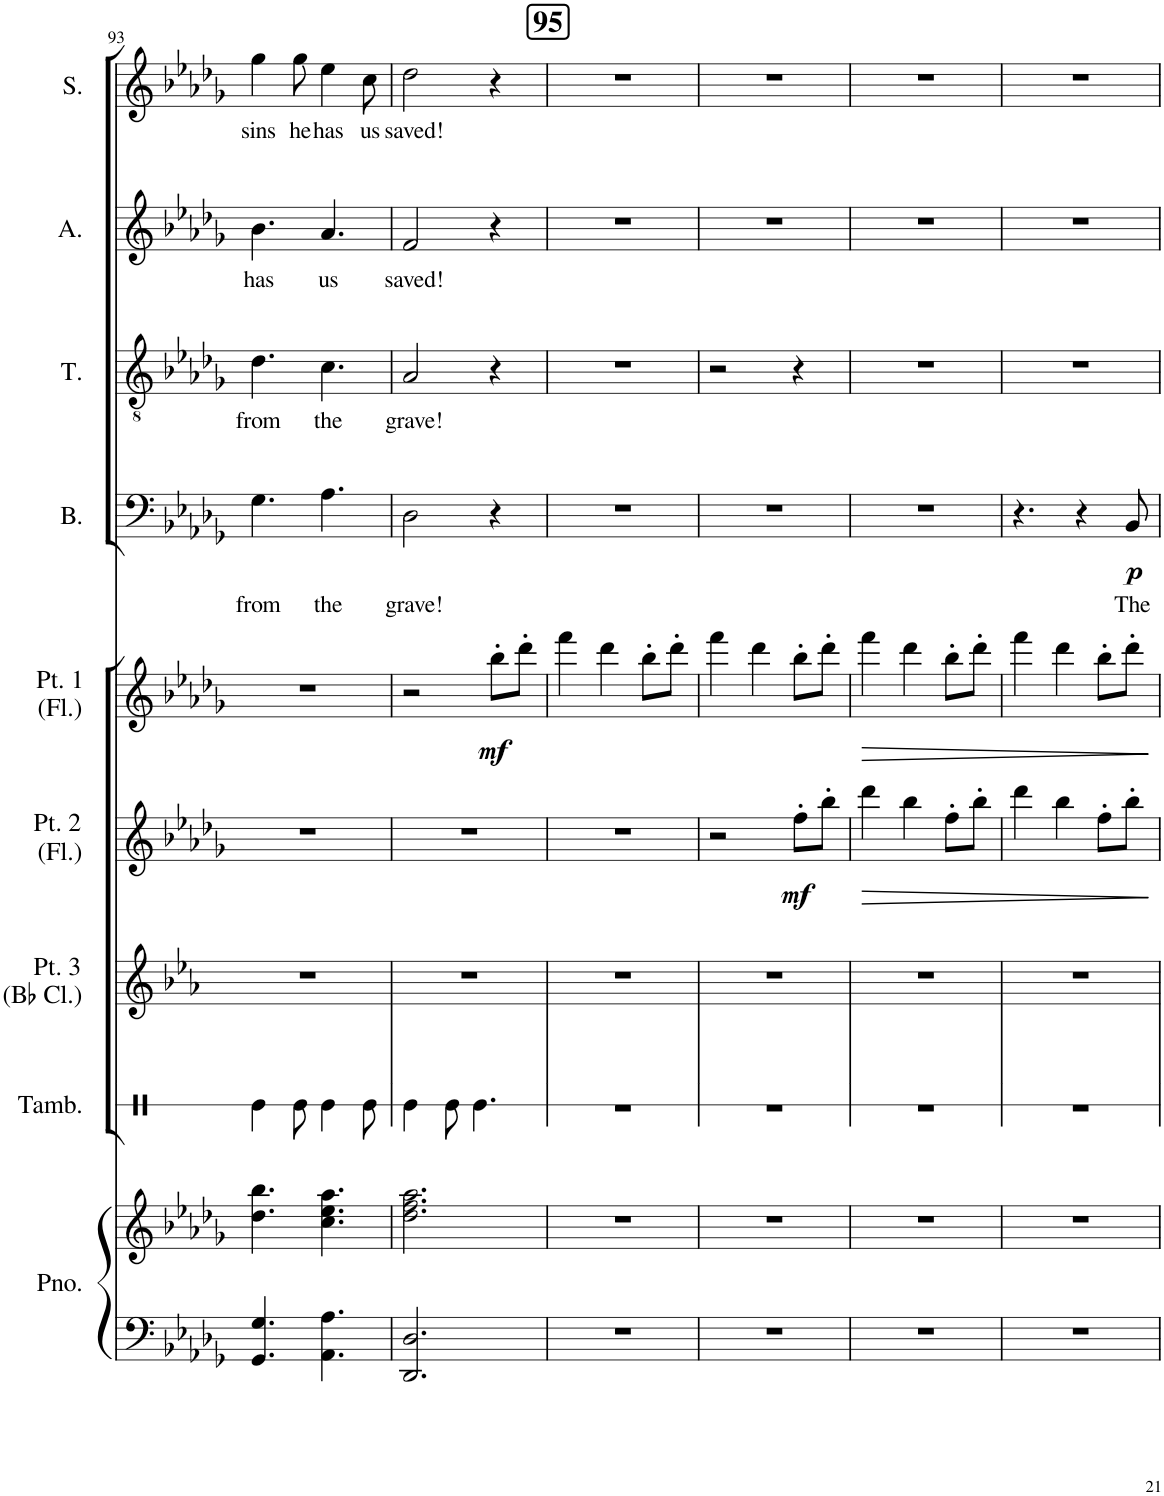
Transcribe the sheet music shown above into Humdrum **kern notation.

**kern	**kern	**kern	**kern	**kern	**dynam	**kern	**dynam	**kern	**text	**dynam	**kern	**text	**kern	**text	**kern	**text
*part9	*part9	*part8	*part7	*part6	*part6	*part5	*part5	*part4	*part4	*part4	*part3	*part3	*part2	*part2	*part1	*part1
*staff10	*staff9	*staff8	*staff7	*staff6	*staff6	*staff5	*staff5	*staff4	*staff4	*staff4	*staff3	*staff3	*staff2	*staff2	*staff1	*staff1
*I"Piano	*	*I"Tambourine	*I"Woodwind Part 3  (Bb Clarinet)	*I"Woodwind Part 2  (Flute)	*	*I"Woodwind Part 1 (Flute)	*	*I"Bass	*	*	*I"Tenor	*	*I"Alto	*	*I"Soprano	*
*I'Pno.	*	*I'Tamb.	*I'Pt. 3  (Bb Cl.)	*I'Pt. 2  (Fl.)	*	*I'Pt. 1 (Fl.)	*	*I'B.	*	*	*I'T.	*	*I'A.	*	*I'S.	*
!!LO:PB:g=z
*clefF4	*clefG2	*clefX	*clefG2	*clefG2	*	*clefG2	*	*clefF4	*	*	*clefGv2	*	*clefG2	*	*clefG2	*
*	*	*	*Trd1c2	*	*	*	*	*	*	*	*	*	*	*	*	*
*k[b-e-a-d-g-]	*k[b-e-a-d-g-]	*k[]	*k[b-e-a-]	*k[b-e-a-d-g-]	*	*k[b-e-a-d-g-]	*	*k[b-e-a-d-g-]	*	*	*k[b-e-a-d-g-]	*	*k[b-e-a-d-g-]	*	*k[b-e-a-d-g-]	*
*M6/8	*M6/8	*M6/8	*M6/8	*M6/8	*	*M6/8	*	*M6/8	*	*	*M6/8	*	*M6/8	*	*M6/8	*
=93	=93	=93	=93	=93	=93	=93	=93	=93	=93	=93	=93	=93	=93	=93	=93	=93
!	!	!	!	!	!	!	!	!	!LO:LY:b	!	!	!LO:LY:b	!	!LO:LY:b	!	!LO:LY:b
4.GG-/ 4.G-/	4.dd-\ 4.bb-\	4Re\	2.r	2.r	.	2.r	.	4.G-\	from	.	4.d-\	from	4.b-\	has	4gg-\	sins
!	!	!	!	!	!	!	!	!	!	!	!	!	!	!	!	!LO:LY:b
.	.	8Re\	.	.	.	.	.	.	.	.	.	.	.	.	8gg-\	he
!	!	!	!	!	!	!	!	!	!LO:LY:b	!	!	!LO:LY:b	!	!LO:LY:b	!	!LO:LY:b
4.AA-\ 4.A-\	4.cc\ 4.ee-\ 4.aa-\	4Re\	.	.	.	.	.	4.A-\	the	.	4.c\	the	4.a-/	us	4ee-\	has
!	!	!	!	!	!	!	!	!	!	!	!	!	!	!	!	!LO:LY:b
.	.	8Re\	.	.	.	.	.	.	.	.	.	.	.	.	8cc\	us
=94	=94	=94	=94	=94	=94	=94	=94	=94	=94	=94	=94	=94	=94	=94	=94	=94
!	!	!	!	!	!	!	!	!	!LO:LY:b	!	!	!LO:LY:b	!	!LO:LY:b	!	!LO:LY:b
2.DD-/ 2.D-/	2.dd-\ 2.ff\ 2.aa-\	4Re\	2.r	2.r	.	2r	.	2D-\	grave!	.	2A-/	grave!	2f/	saved!	2dd-\	saved!
.	.	8Re\	.	.	.	.	.	.	.	.	.	.	.	.	.	.
.	.	4.Re\	.	.	.	.	.	.	.	.	.	.	.	.	.	.
!	!	!	!	!	!	!	!LO:DY:b	!	!	!	!	!	!	!	!	!
.	.	.	.	.	.	8bb-'\L	mf	4r	.	.	4r	.	4r	.	4r	.
.	.	.	.	.	.	8ddd-'\J	.	.	.	.	.	.	.	.	.	.
!!LO:REH:place=s1:a:B:cj:fs=14:t=95
=95	=95	=95	=95	=95	=95	=95	=95	=95	=95	=95	=95	=95	=95	=95	=95	=95
2.r	2.r	2.r	2.r	2.r	.	4fff\	.	2.r	.	.	2.r	.	2.r	.	2.r	.
.	.	.	.	.	.	4ddd-\	.	.	.	.	.	.	.	.	.	.
.	.	.	.	.	.	8bb-'\L	.	.	.	.	.	.	.	.	.	.
.	.	.	.	.	.	8ddd-'\J	.	.	.	.	.	.	.	.	.	.
=96	=96	=96	=96	=96	=96	=96	=96	=96	=96	=96	=96	=96	=96	=96	=96	=96
2.r	2.r	2.r	2.r	2r	.	4fff\	.	2.r	.	.	2r	.	2.r	.	2.r	.
.	.	.	.	.	.	4ddd-\	.	.	.	.	.	.	.	.	.	.
!	!	!	!	!	!LO:DY:b	!	!	!	!	!	!	!	!	!	!	!
.	.	.	.	8ff'\L	mf	8bb-'\L	.	.	.	.	4r	.	.	.	.	.
.	.	.	.	8bb-'\J	.	8ddd-'\J	.	.	.	.	.	.	.	.	.	.
=97	=97	=97	=97	=97	=97	=97	=97	=97	=97	=97	=97	=97	=97	=97	=97	=97
!	!	!	!	!	!LO:HP:b	!	!LO:HP:b	!	!	!	!	!	!	!	!	!
2.r	2.r	2.r	2.r	4ddd-\	>	4fff\	>	2.r	.	.	2.r	.	2.r	.	2.r	.
.	.	.	.	4bb-\	.	4ddd-\	.	.	.	.	.	.	.	.	.	.
.	.	.	.	8ff'\L	.	8bb-'\L	.	.	.	.	.	.	.	.	.	.
.	.	.	.	8bb-'\J	.	8ddd-'\J	.	.	.	.	.	.	.	.	.	.
=98	=98	=98	=98	=98	=98	=98	=98	=98	=98	=98	=98	=98	=98	=98	=98	=98
2.r	2.r	2.r	2.r	4ddd-\	.	4fff\	.	4.r	.	.	2.r	.	2.r	.	2.r	.
.	.	.	.	4bb-\	.	4ddd-\	.	.	.	.	.	.	.	.	.	.
.	.	.	.	.	.	.	.	4r	.	.	.	.	.	.	.	.
.	.	.	.	8ff'\L	.	8bb-'\L	.	.	.	.	.	.	.	.	.	.
!	!	!	!	!	!	!	!	!	!LO:LY:b	!LO:DY:b	!	!	!	!	!	!
.	.	.	.	8bb-'\J	.	8ddd-'\J	.	8BB-/	The	p	.	.	.	.	.	.
.	.	.	.	.	]	.	]	.	.	.	.	.	.	.	.	.
=	=	=	=	=	=	=	=	=	=	=	=	=	=	=	=	=
*-	*-	*-	*-	*-	*-	*-	*-	*-	*-	*-	*-	*-	*-	*-	*-	*-
